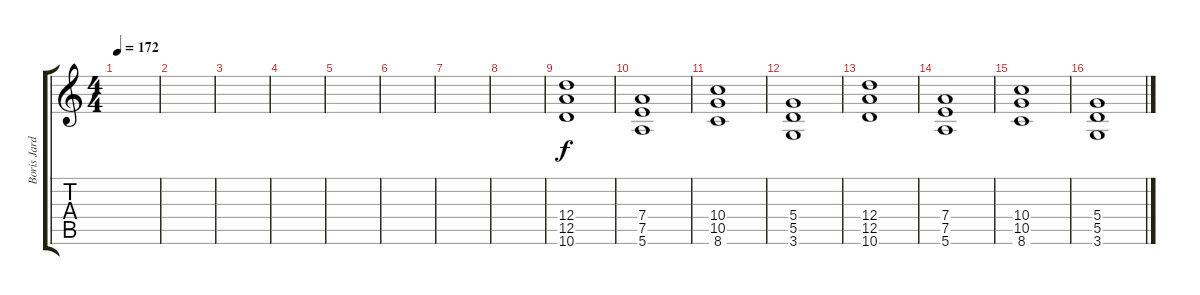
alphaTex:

\track ("Boris Jardel" "Boris Jard") {instrument distortionguitar}
\staff {score tabs}
\tuning (E4 B3 G3 D3 A2 E2) {hide}
\ts (4 4)
\tempo 172
\clef g2
\ks c
|
|
|
|
|
|
|
|
(12.4 12.5 10.6).1{volume 10 instrument electricguitarclean} |
(7.4 7.5 5.6).1 |
(10.4 10.5 8.6).1 |
(5.4 5.5 3.6).1 |
(12.4 12.5 10.6).1{volume 10 instrument electricguitarclean} |
(7.4 7.5 5.6).1 |
(10.4 10.5 8.6).1 |
(5.4 5.5 3.6).1
